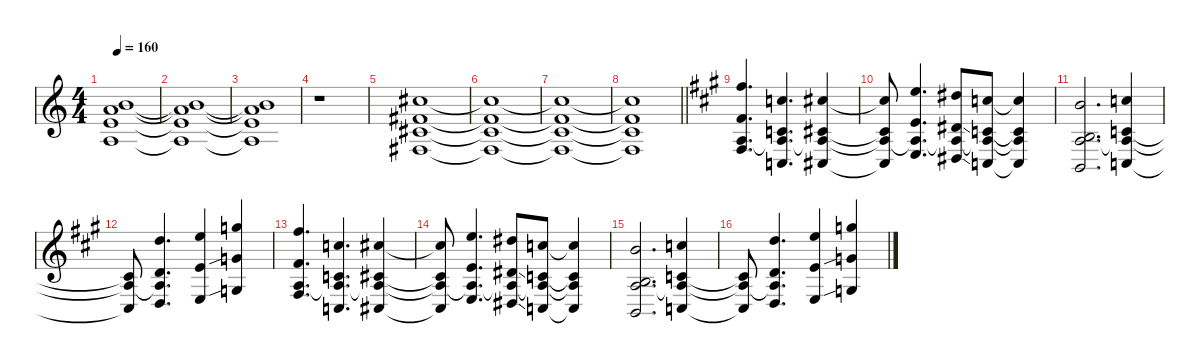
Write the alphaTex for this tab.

\defaultSystemsLayout 4
\hideDynamics
\bracketExtendMode nobrackets
\singleTrackTrackNamePolicy hidden
\multiTrackTrackNamePolicy hidden
\firstSystemTrackNameMode fullname
\firstSystemTrackNameOrientation horizontal
\otherSystemsTrackNameOrientation horizontal
\track ("Keyboards" "vln.") {instrument synthstrings1}
\staff {score}
\tuning (E4 B3 G3 D3 A2 E2)
\ts (4 4)
\tempo 160
\clef g2
\ks aminor
(12.2{t} 14.3{t} 14.4{t} 12.5{t}).1{dy f beam Up} |
(12.2{t} 14.3{t} 14.4{t} 12.5{t}).1{beam Up} |
(12.2{t} 14.3{t} 14.4{t} 12.5{t}).1{beam Up} |
r.1{beam Down} |
(14.2{acc #} 11.3{acc #} 11.4{acc #} 9.5{acc #}).1{bd 240 instrument synthstrings1 beam Up} |
(14.2{t acc #} 11.3{t acc #} 11.4{t acc #} 9.5{t acc #}).1{beam Up} |
(14.2{t acc #} 11.3{t acc #} 11.4{t acc #} 9.5{t acc #}).1{beam Up} |
\barLineRight lightlight
(14.2{t acc #} 11.3{t acc #} 11.4{t acc #} 9.5{t acc #}).1{beam Up} |
\ks f#minor
(19.2{acc #} 11.3{acc #} 7.4{acc forcenatural} 9.5{acc #}).4{d dy mf beam Up} (13.2{acc forcenatural} 5.3{acc forcenatural} 7.4{t acc forcenatural} 3.5{acc forcenatural}).4{d beam Up} (14.2{acc #} 6.3{acc #} 7.4{t acc forcenatural} 4.5{acc #}).4{beam Up} |
(14.2{t acc #} 6.3{t acc #} 7.4{t acc forcenatural} 4.5{t acc #}).8{dy f beam Up} (17.2{acc forcenatural} 9.3{acc forcenatural} 7.4{t acc forcenatural} 7.5{acc forcenatural}).4{d dy mf beam Up} (16.2{acc #} 8.3{ss acc #} 7.4{t acc forcenatural} 6.5{ss acc #}).8{beam Up} (13.2{acc forcenatural} 5.3{acc forcenatural} 7.4{t acc forcenatural} 3.5{acc forcenatural}).8{beam Up} (13.2{t acc forcenatural} 5.3{t acc forcenatural} 7.4{t acc forcenatural} 3.5{t acc forcenatural}).4{dy f beam Up} |
(12.2{acc forcenatural} 4.3{acc forcenatural} 7.4{acc forcenatural} 2.5{acc forcenatural}).2{d dy mf beam Up} (13.2{acc forcenatural} 5.3{acc forcenatural} 7.4{t acc forcenatural} 3.5{acc forcenatural}).4{beam Up} |
(5.3{t acc forcenatural} 7.4{t acc forcenatural} 3.5{t acc forcenatural}).8{dy f beam Up} (15.2{acc forcenatural} 7.3{acc forcenatural} 7.4{t acc forcenatural} 5.5{acc forcenatural}).4{d dy mf beam Up} (17.2{acc forcenatural} 9.3{acc forcenatural} 7.5{acc forcenatural}).4{beam Up} (20.2{acc forcenatural} 12.3{sib acc forcenatural} 10.5{sib acc forcenatural}).4{beam Up} |
(19.2{acc #} 11.3{acc #} 7.4{acc forcenatural} 9.5{acc #}).4{d beam Up} (13.2{acc forcenatural} 5.3{acc forcenatural} 7.4{t acc forcenatural} 3.5{acc forcenatural}).4{d beam Up} (14.2{acc #} 6.3{acc #} 7.4{t acc forcenatural} 4.5{acc #}).4{beam Up} |
(14.2{t acc #} 6.3{t acc #} 7.4{t acc forcenatural} 4.5{t acc #}).8{dy f beam Up} (17.2{acc forcenatural} 9.3{acc forcenatural} 7.4{t acc forcenatural} 7.5{acc forcenatural}).4{d dy mf beam Up} (16.2{acc #} 8.3{ss acc #} 7.4{t acc forcenatural} 6.5{ss acc #}).8{beam Up} (13.2{acc forcenatural} 5.3{acc forcenatural} 7.4{t acc forcenatural} 3.5{acc forcenatural}).8{beam Up} (13.2{t acc forcenatural} 5.3{t acc forcenatural} 7.4{t acc forcenatural} 3.5{t acc forcenatural}).4{dy f beam Up} |
(12.2{acc forcenatural} 4.3{acc forcenatural} 7.4{acc forcenatural} 2.5{acc forcenatural}).2{d dy mf beam Up} (13.2{acc forcenatural} 5.3{acc forcenatural} 7.4{t acc forcenatural} 3.5{acc forcenatural}).4{beam Up} |
(5.3{t acc forcenatural} 7.4{t acc forcenatural} 3.5{t acc forcenatural}).8{dy f beam Up} (15.2{acc forcenatural} 7.3{acc forcenatural} 7.4{t acc forcenatural} 5.5{acc forcenatural}).4{d dy mf beam Up} (17.2{acc forcenatural} 9.3{acc forcenatural} 7.5{acc forcenatural}).4{beam Up} (20.2{acc forcenatural} 12.3{sib acc forcenatural} 10.5{sib acc forcenatural}).4{beam Up}
